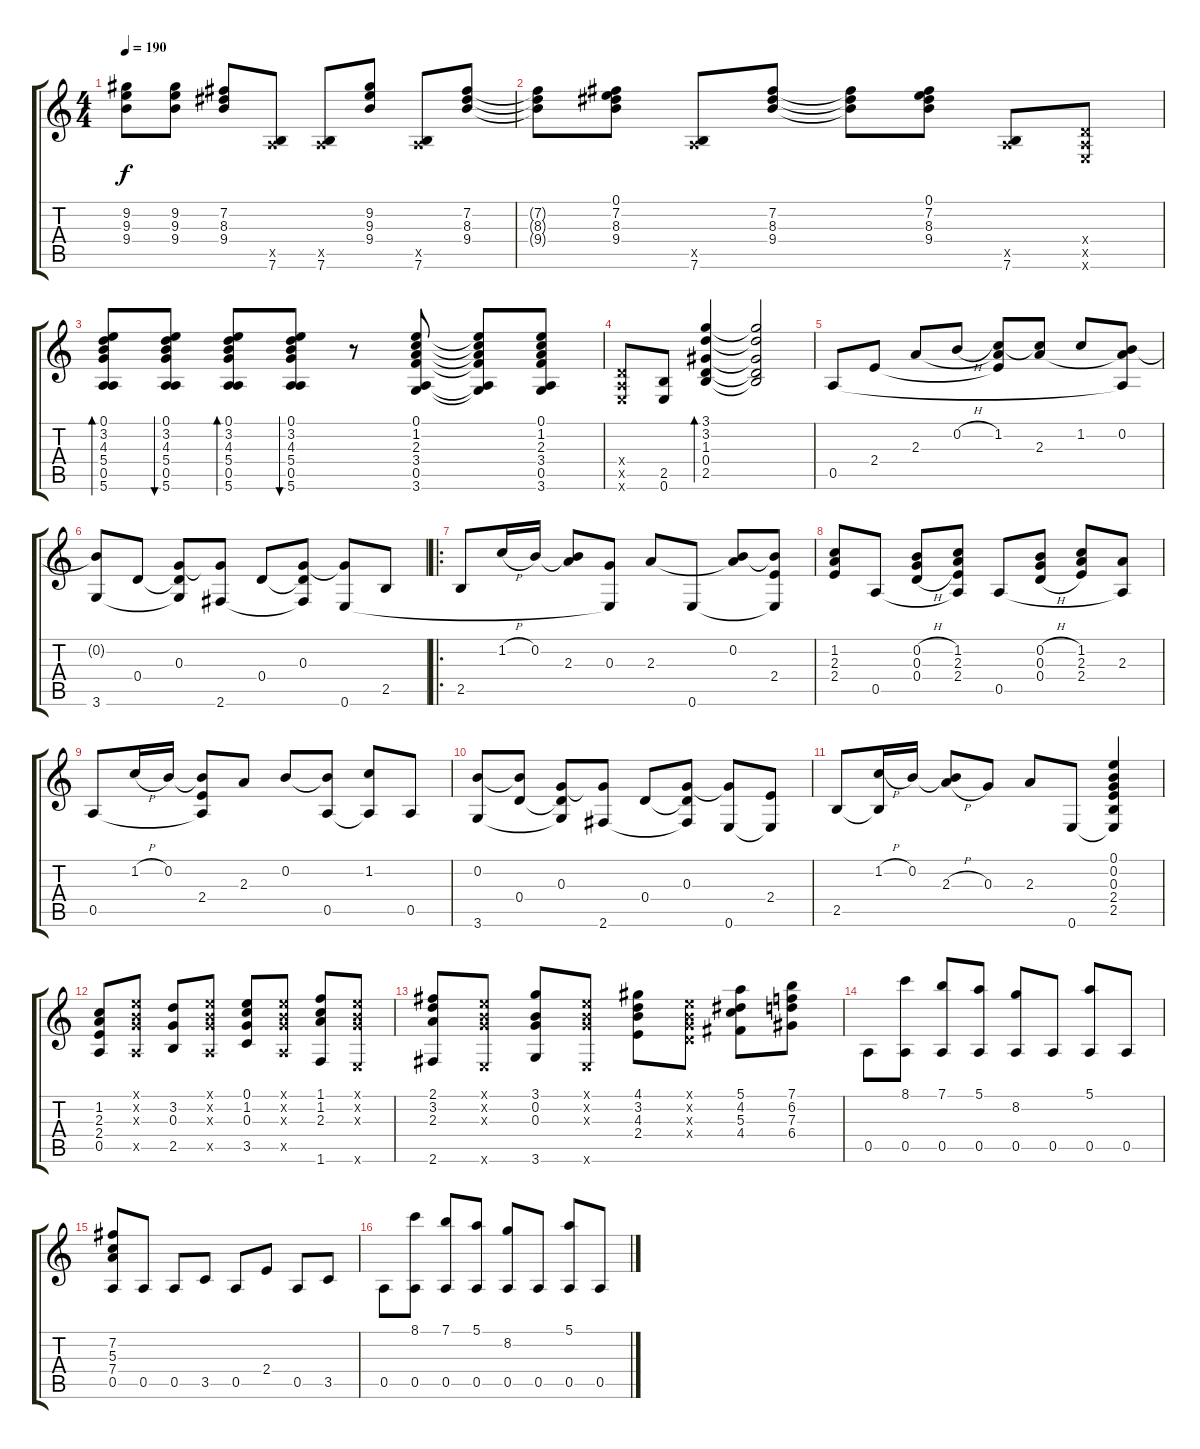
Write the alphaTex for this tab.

\track "" {instrument acousticguitarsteel}
\staff {score tabs}
\tuning (E4 B3 G3 D3 A2 E2) {hide}
\ts (4 4)
\tempo 190
\clef g2
\ks c
(9.2 9.3 9.4).8{dy f} (9.2 9.3 9.4).8 (7.2 8.3 9.4).8 (0.5{x} 7.6).8 (0.5{x} 7.6).8 (9.2 9.3 9.4).8 (0.5{x} 7.6).8 (7.2 8.3 9.4).8 |
(7.2{t} 8.3{t} 9.4{t}).8 (0.1 7.2 8.3 9.4).8 (0.5{x} 7.6).8 (7.2 8.3 9.4).8 (7.2{t} 8.3{t} 9.4{t}).8 (0.1 7.2 8.3 9.4).8 (0.5{x} 7.6).8 (0.4{x} 0.5{x} 0.6{x}).8 |
(0.1 3.2 4.3 5.4 0.5 5.6).8{bd 60} (0.1 3.2 4.3 5.4 0.5 5.6).8{bu 60} (0.1 3.2 4.3 5.4 0.5 5.6).8{bd 60} (0.1 3.2 4.3 5.4 0.5 5.6).8{bu 60} r.8 (0.1 1.2 2.3 3.4 0.5 3.6).8 (0.1{t} 1.2{t} 2.3{t} 3.4{t} 0.5{t} 3.6{t}).8 (0.1 1.2 2.3 3.4 0.5 3.6).8 |
(0.4{x} 0.5{x} 0.6{x}).8 (2.5 0.6).8 (3.1 3.2 1.3 0.4 2.5).4{bd 60} (3.1{t} 3.2{t} 1.3{t} 0.4{t} 2.5{t}).2 |
0.5.8 2.4.8 2.3.8 0.2{h}.8 (1.2 2.3{t} 2.4{t}).8 (1.2{t} 2.3).8 1.2.8 (0.2 2.3{t} 0.5{t}).8 |
(0.2{t} 3.6).8 0.4.8 (0.3 0.4{t} 3.6{t}).8 (0.3{t} 2.6).8 0.4.8 (0.3 0.4{t} 2.6{t}).8 (0.3{t} 0.6).8 2.5.8 |
\ro
2.5.8 1.2{h}.16 0.2.16 (0.2{t} 2.3).8 (0.3 0.6{t}).8 2.3.8 0.6.8 (0.2 2.3{t}).8 (0.2{t} 2.4 0.6{t}).8 |
(1.2 2.3 2.4).8 0.5.8 (0.2{h} 0.3{h} 0.4{h}).8 (1.2 2.3 2.4 0.5{t}).8 0.5.8 (0.2{h} 0.3{h} 0.4{h}).8 (1.2 2.3 2.4).8 (2.3 0.5{t}).8 |
0.5.8 1.2{h}.16 0.2.16 (0.2{t} 2.4 0.5{t}).8 2.3.8 0.2.8 (0.2{t} 0.5).8 (1.2 0.5{t}).8 0.5.8 |
(0.2 3.6).8 (0.2{t} 0.4).8 (0.3 0.4{t} 3.6{t}).8 (0.3{t} 2.6).8 0.4.8 (0.3 0.4{t} 2.6{t}).8 (0.3{t} 0.6).8 (2.4 0.6{t}).8 |
2.5.8 (1.2{h} 2.5{t}).16 0.2.16 (0.2{t} 2.3{h}).8 0.3.8 2.3.8 0.6.8 (0.1 0.2 0.3 2.4 2.5 0.6{t}).4 |
(1.2 2.3 2.4 0.5).8 (0.1{x} 0.2{x} 0.3{x} 0.5{x}).8 (3.2 0.3 2.5).8 (0.1{x} 0.2{x} 0.3{x} 0.5{x}).8 (0.1 1.2 0.3 3.5).8 (0.1{x} 0.2{x} 0.3{x} 0.5{x}).8 (1.1 1.2 2.3 1.6).8 (0.1{x} 0.2{x} 0.3{x} 0.6{x}).8 |
(2.1 3.2 2.3 2.6).8 (0.1{x} 0.2{x} 0.3{x} 0.6{x}).8 (3.1 0.2 0.3 3.6).8 (0.1{x} 0.2{x} 0.3{x} 0.6{x}).8 (4.1 3.2 4.3 2.4).8 (0.1{x} 0.2{x} 0.3{x} 0.4{x}).8 (5.1 4.2 5.3 4.4).8 (7.1 6.2 7.3 6.4).8 |
0.5.8 (8.1 0.5).8 (7.1 0.5).8 (5.1 0.5).8 (8.2 0.5).8 0.5.8 (5.1 0.5).8 0.5.8 |
(7.2 5.3 7.4 0.5).8 0.5.8 0.5.8 3.5.8 0.5.8 2.4.8 0.5.8 3.5.8 |
0.5.8 (8.1 0.5).8 (7.1 0.5).8 (5.1 0.5).8 (8.2 0.5).8 0.5.8 (5.1 0.5).8 0.5.8
